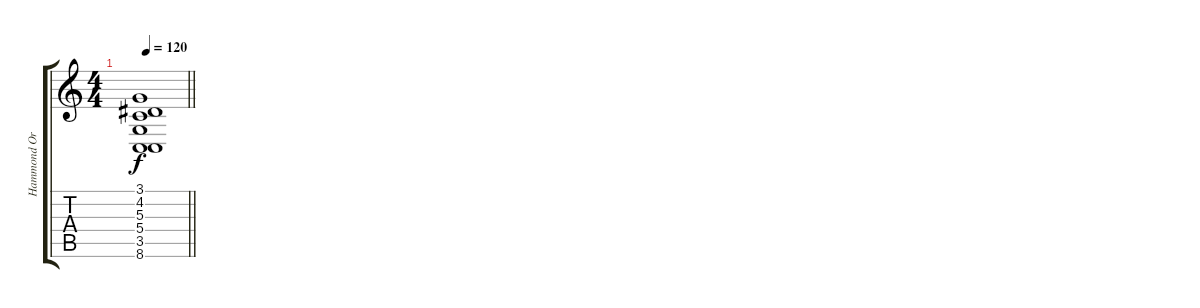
\track ("Hammond Organ" "Hammond Or") {instrument drawbarorgan}
\staff {score tabs}
\tuning (E4 B3 G3 D3 A2 E2) {hide}
\ts (4 4)
\tempo 120
\clef g2
\barLineRight lightlight
\ks c
(3.1{t} 4.2{t} 5.3{t} 5.4{t} 3.5{t} 8.6{t}).1{dy f}
